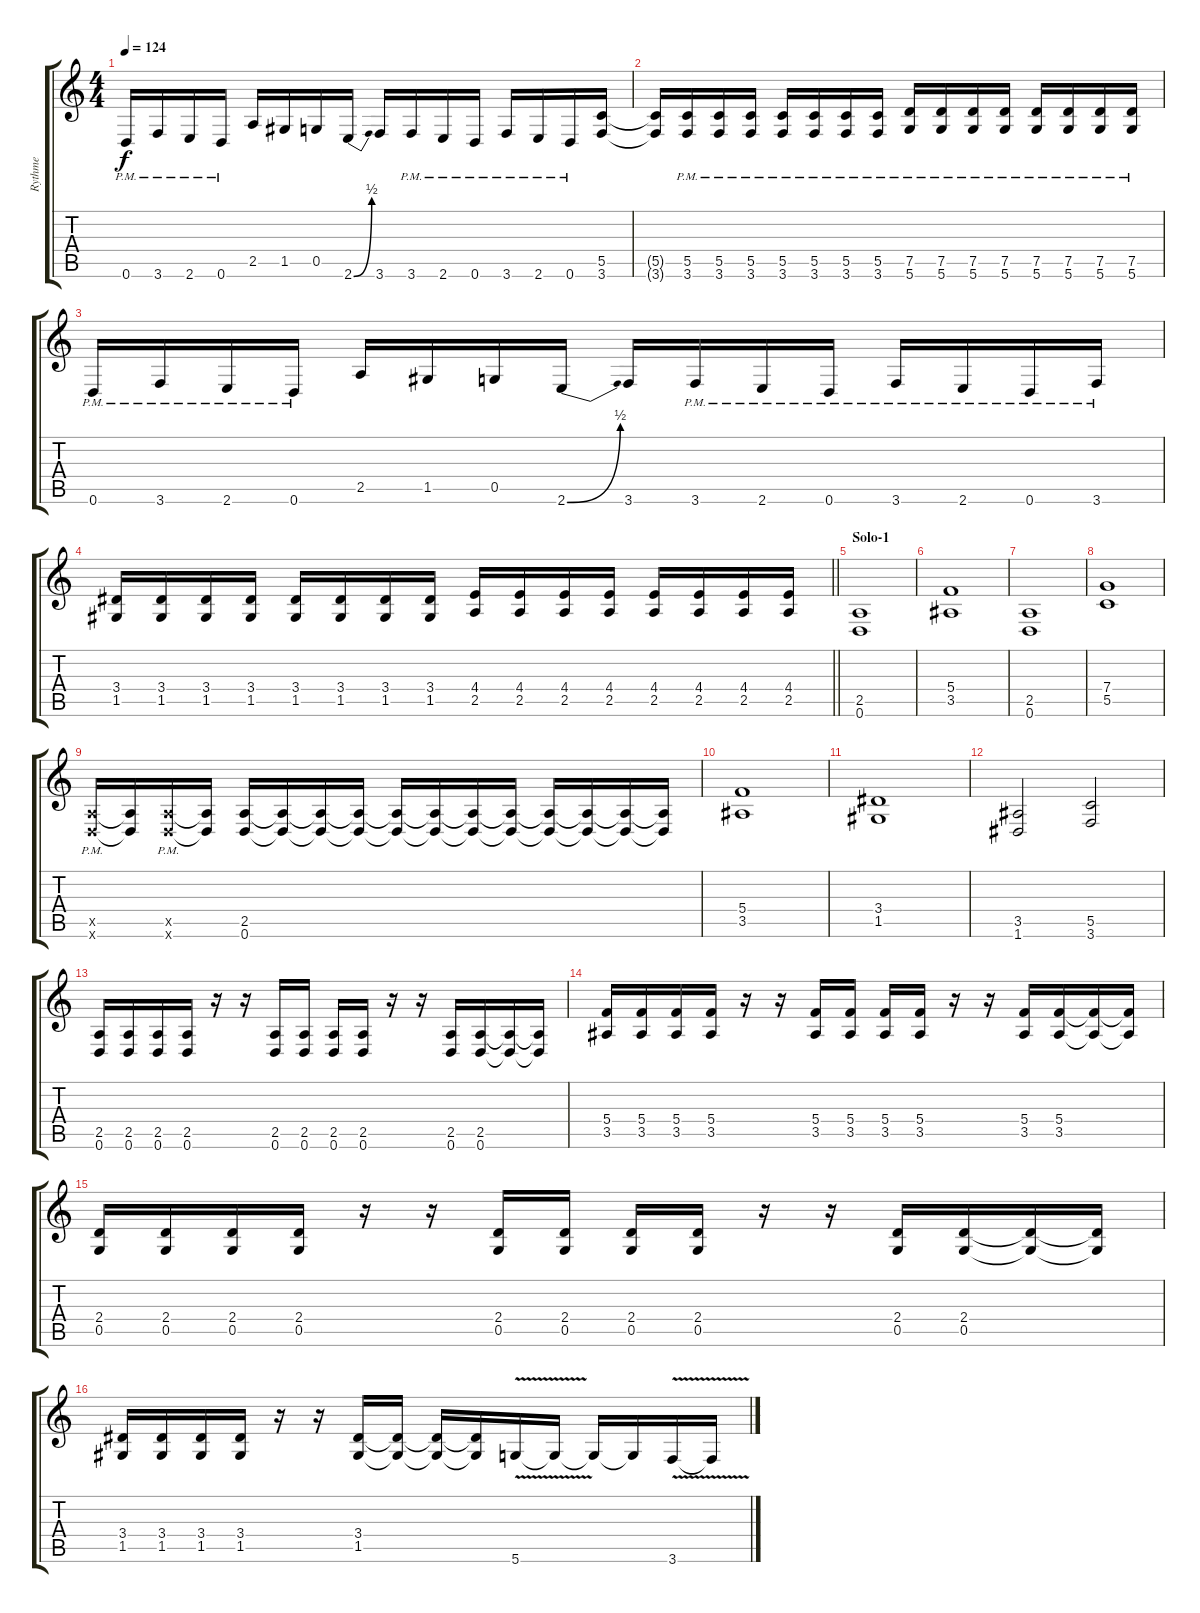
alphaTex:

\track ("Rythme" "Rythme") {instrument distortionguitar}
\staff {score tabs}
\tuning (D4 A3 F3 C3 G2 D2) {hide}
\ts (4 4)
\tempo 124
\clef g2
\ks c
0.6{pm}.16{dy f} 3.6{pm}.16 2.6{pm}.16 0.6{pm}.16 2.5.16 1.5.16 0.5.16 2.6{be (bend 0 0 60 2)}.16 3.6.16 3.6{pm}.16 2.6{pm}.16 0.6{pm}.16 3.6{pm}.16 2.6{pm}.16 0.6{pm}.16 (5.5 3.6).16 |
(5.5{t} 3.6{t}).16 (5.5{pm} 3.6{pm}).16 (5.5{pm} 3.6{pm}).16 (5.5{pm} 3.6{pm}).16 (5.5{pm} 3.6{pm}).16 (5.5{pm} 3.6{pm}).16 (5.5{pm} 3.6{pm}).16 (5.5{pm} 3.6{pm}).16 (7.5{pm} 5.6{pm}).16 (7.5{pm} 5.6{pm}).16 (7.5{pm} 5.6{pm}).16 (7.5{pm} 5.6{pm}).16 (7.5{pm} 5.6{pm}).16 (7.5{pm} 5.6{pm}).16 (7.5{pm} 5.6{pm}).16 (7.5{pm} 5.6{pm}).16 |
0.6{pm}.16 3.6{pm}.16 2.6{pm}.16 0.6{pm}.16 2.5.16 1.5.16 0.5.16 2.6{be (bend 0 0 60 2)}.16 3.6.16 3.6{pm}.16 2.6{pm}.16 0.6{pm}.16 3.6{pm}.16 2.6{pm}.16 0.6{pm}.16 3.6{pm}.16 |
\barLineRight lightlight
(3.4 1.5).16 (3.4 1.5).16 (3.4 1.5).16 (3.4 1.5).16 (3.4 1.5).16 (3.4 1.5).16 (3.4 1.5).16 (3.4 1.5).16 (4.4 2.5).16 (4.4 2.5).16 (4.4 2.5).16 (4.4 2.5).16 (4.4 2.5).16 (4.4 2.5).16 (4.4 2.5).16 (4.4 2.5).16 |
\section ("" "Solo-1")
(2.5 0.6).1 |
(5.4 3.5).1 |
(2.5 0.6).1 |
(7.4 5.5).1 |
(2.5{pm x} 0.6{pm x}).16 (2.5{t} 0.6{t}).16 (2.5{pm x} 0.6{pm x}).16 (2.5{t} 0.6{t}).16 (2.5 0.6).16 (2.5{t} 0.6{t}).16 (2.5{t} 0.6{t}).16 (2.5{t} 0.6{t}).16 (2.5{t} 0.6{t}).16 (2.5{t} 0.6{t}).16 (2.5{t} 0.6{t}).16 (2.5{t} 0.6{t}).16 (2.5{t} 0.6{t}).16 (2.5{t} 0.6{t}).16 (2.5{t} 0.6{t}).16 (2.5{t} 0.6{t}).16 |
(5.4 3.5).1 |
(3.4 1.5).1 |
(3.5 1.6).2 (5.5 3.6).2 |
(2.5 0.6).16 (2.5 0.6).16 (2.5 0.6).16 (2.5 0.6).16 r.16 r.16 (2.5 0.6).16 (2.5 0.6).16 (2.5 0.6).16 (2.5 0.6).16 r.16 r.16 (2.5 0.6).16 (2.5 0.6).16 (2.5{t} 0.6{t}).16 (2.5{t} 0.6{t}).16 |
(5.4 3.5).16 (5.4 3.5).16 (5.4 3.5).16 (5.4 3.5).16 r.16 r.16 (5.4 3.5).16 (5.4 3.5).16 (5.4 3.5).16 (5.4 3.5).16 r.16 r.16 (5.4 3.5).16 (5.4 3.5).16 (5.4{t} 3.5{t}).16 (5.4{t} 3.5{t}).16 |
(2.4 0.5).16 (2.4 0.5).16 (2.4 0.5).16 (2.4 0.5).16 r.16 r.16 (2.4 0.5).16 (2.4 0.5).16 (2.4 0.5).16 (2.4 0.5).16 r.16 r.16 (2.4 0.5).16 (2.4 0.5).16 (2.4{t} 0.5{t}).16 (2.4{t} 0.5{t}).16 |
(3.4 1.5).16 (3.4 1.5).16 (3.4 1.5).16 (3.4 1.5).16 r.16 r.16 (3.4 1.5).16 (3.4{t} 1.5{t}).16 (3.4{t} 1.5{t}).16 (3.4{t} 1.5{t}).16 5.6{v}.16 5.6{t}.16 5.6{t}.16 5.6{t}.16 3.6{v}.16 3.6{t}.16
